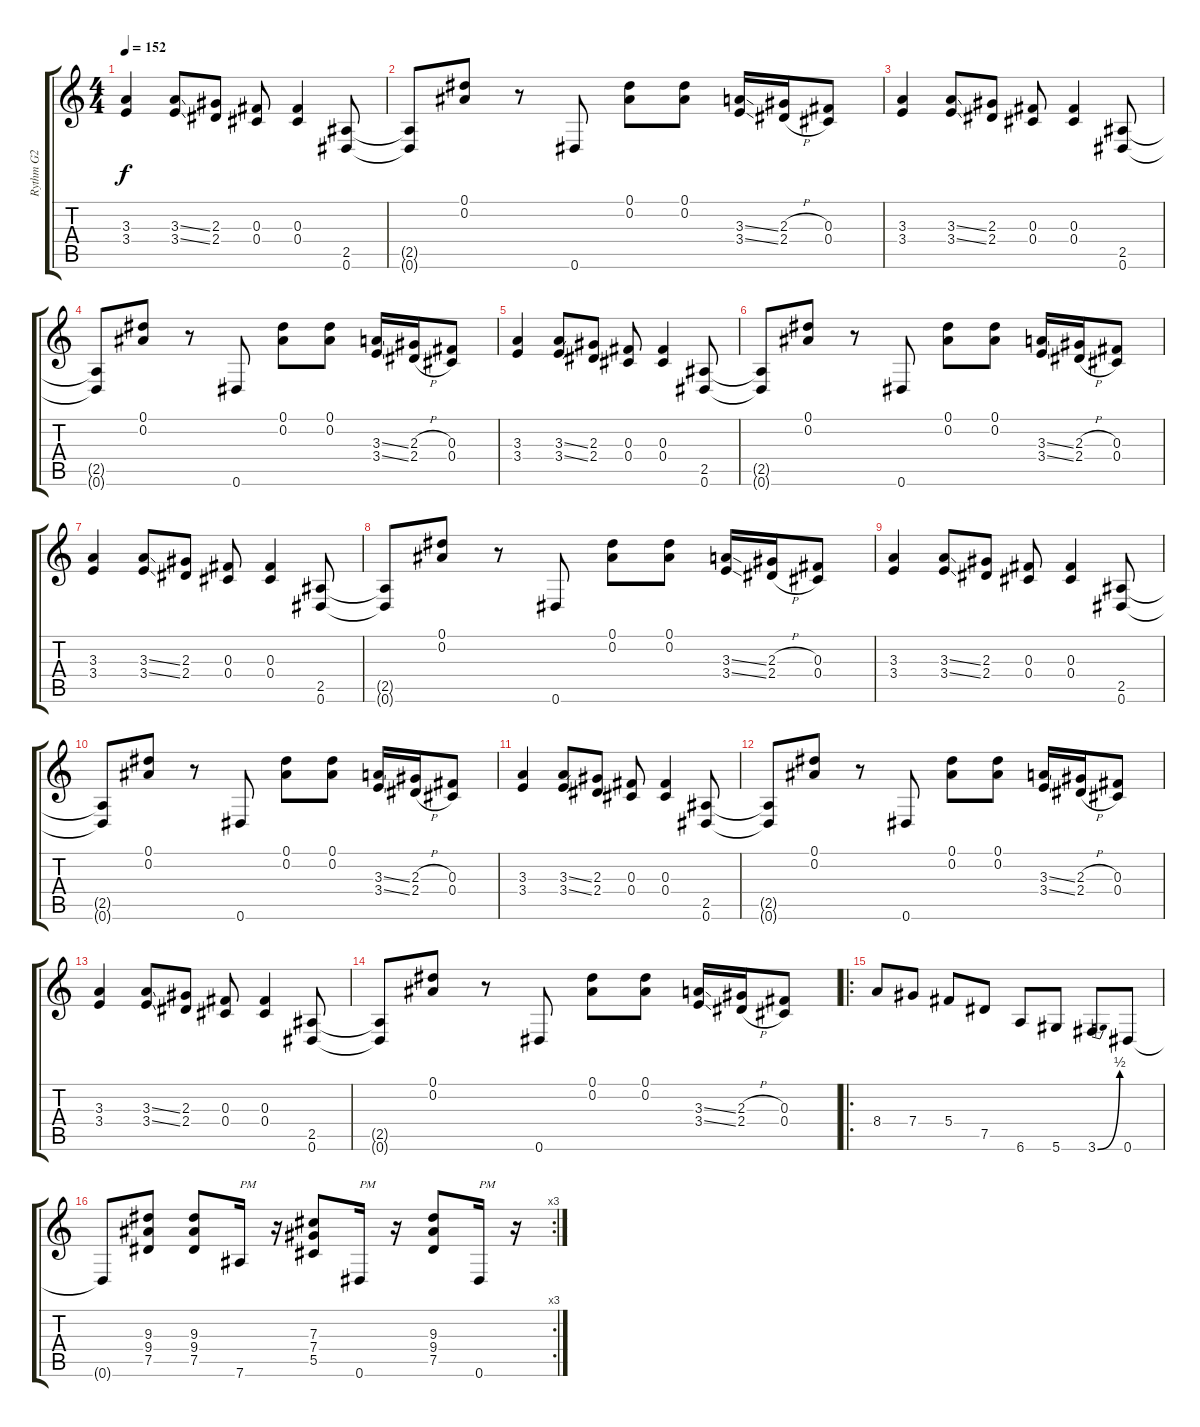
\track ("Rythm G2" "Rythm G2") {instrument overdrivenguitar}
\staff {score tabs}
\tuning (Eb4 Bb3 Gb3 Db3 Ab2 Eb2) {hide}
\ts (4 4)
\tempo 152
\clef g2
\ks c
(3.3 3.4).4{dy f} (3.3{ss} 3.4{ss}).8 (2.3 2.4).8 (0.3 0.4).8 (0.3 0.4).4 (2.5 0.6).8 |
(2.5{t} 0.6{t}).8 (0.1 0.2).8 r.8 0.6.8 (0.1 0.2).8 (0.1 0.2).8 (3.3{ss} 3.4{ss}).16 (2.3{h} 2.4{h}).16 (0.3 0.4).8 |
(3.3 3.4).4 (3.3{ss} 3.4{ss}).8 (2.3 2.4).8 (0.3 0.4).8 (0.3 0.4).4 (2.5 0.6).8 |
(2.5{t} 0.6{t}).8 (0.1 0.2).8 r.8 0.6.8 (0.1 0.2).8 (0.1 0.2).8 (3.3{ss} 3.4{ss}).16 (2.3{h} 2.4{h}).16 (0.3 0.4).8 |
(3.3 3.4).4 (3.3{ss} 3.4{ss}).8 (2.3 2.4).8 (0.3 0.4).8 (0.3 0.4).4 (2.5 0.6).8 |
(2.5{t} 0.6{t}).8 (0.1 0.2).8 r.8 0.6.8 (0.1 0.2).8 (0.1 0.2).8 (3.3{ss} 3.4{ss}).16 (2.3{h} 2.4{h}).16 (0.3 0.4).8 |
(3.3 3.4).4 (3.3{ss} 3.4{ss}).8 (2.3 2.4).8 (0.3 0.4).8 (0.3 0.4).4 (2.5 0.6).8 |
(2.5{t} 0.6{t}).8 (0.1 0.2).8 r.8 0.6.8 (0.1 0.2).8 (0.1 0.2).8 (3.3{ss} 3.4{ss}).16 (2.3{h} 2.4{h}).16 (0.3 0.4).8 |
(3.3 3.4).4 (3.3{ss} 3.4{ss}).8 (2.3 2.4).8 (0.3 0.4).8 (0.3 0.4).4 (2.5 0.6).8 |
(2.5{t} 0.6{t}).8 (0.1 0.2).8 r.8 0.6.8 (0.1 0.2).8 (0.1 0.2).8 (3.3{ss} 3.4{ss}).16 (2.3{h} 2.4{h}).16 (0.3 0.4).8 |
(3.3 3.4).4 (3.3{ss} 3.4{ss}).8 (2.3 2.4).8 (0.3 0.4).8 (0.3 0.4).4 (2.5 0.6).8 |
(2.5{t} 0.6{t}).8 (0.1 0.2).8 r.8 0.6.8 (0.1 0.2).8 (0.1 0.2).8 (3.3{ss} 3.4{ss}).16 (2.3{h} 2.4{h}).16 (0.3 0.4).8 |
(3.3 3.4).4 (3.3{ss} 3.4{ss}).8 (2.3 2.4).8 (0.3 0.4).8 (0.3 0.4).4 (2.5 0.6).8 |
(2.5{t} 0.6{t}).8 (0.1 0.2).8 r.8 0.6.8 (0.1 0.2).8 (0.1 0.2).8 (3.3{ss} 3.4{ss}).16 (2.3{h} 2.4{h}).16 (0.3 0.4).8 |
\ro
8.4.8 7.4.8 5.4.8 7.5.8 6.6.8 5.6.8 3.6{be (bend 0 0 60 2)}.8 0.6.8 |
\rc 3
0.6{t}.8 (9.3 9.4 7.5).8 (9.3 9.4 7.5).8 7.6.16{txt "PM"} r.16 (7.3 7.4 5.5).8 0.6.16{txt "PM"} r.16 (9.3 9.4 7.5).8 0.6.16{txt "PM"} r.16
